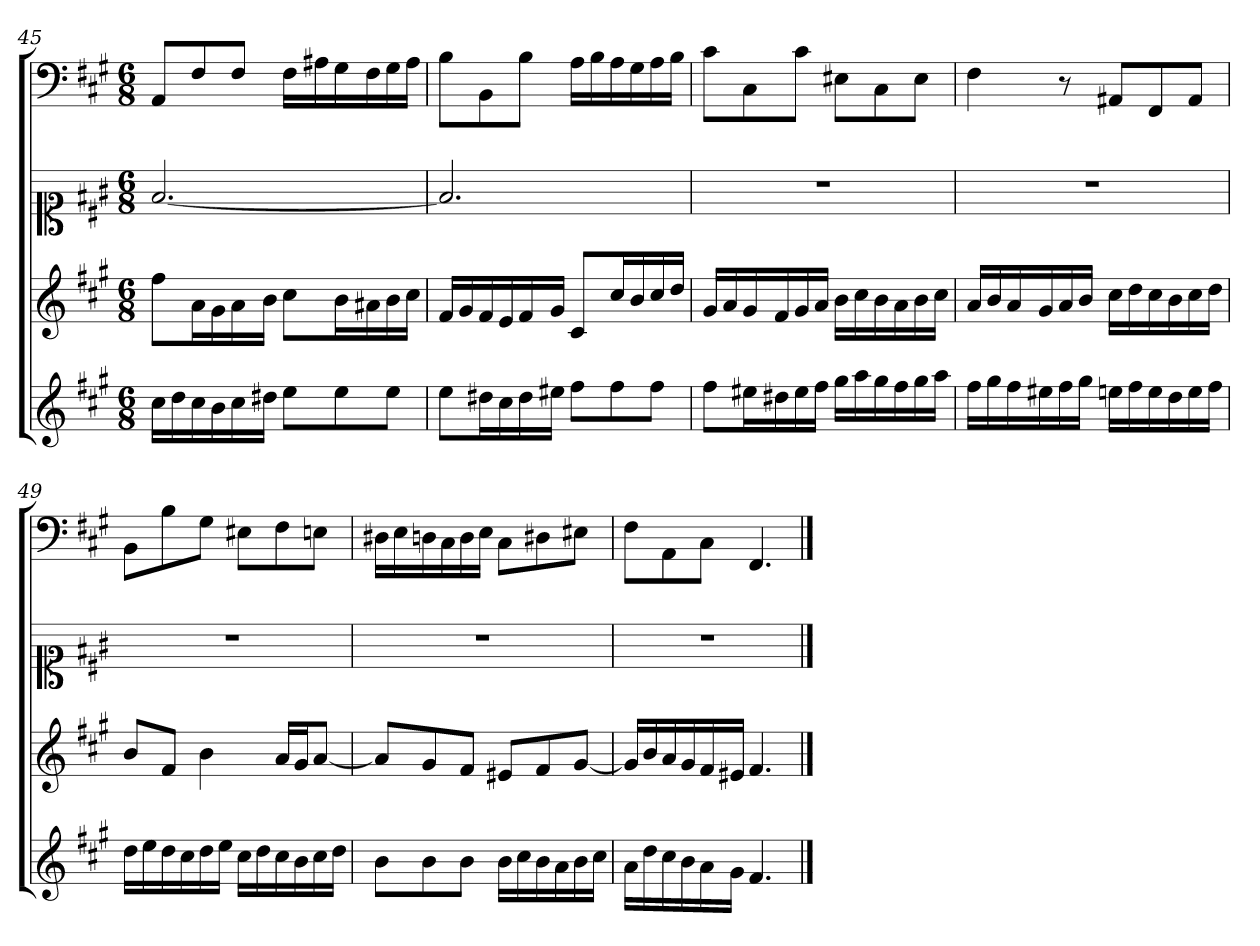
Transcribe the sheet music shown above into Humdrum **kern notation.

**kern	**kern	**kern	**kern
*part4	*part3	*part2	*part1
*staff4	*staff3	*staff2	*staff1
*	*	*clefC1	*clefF4
*k[f#c#g#]	*k[f#c#g#]	*k[f#c#g#]	*k[f#c#g#]
*f#:	*f#:	*f#:	*f#:
*M6/8	*M6/8	*M6/8	*M6/8
=45	=45	=45	=45
16cc#LL	8ff#L	[2.f#	8AA/L
16dd	.	.	.
16cc#	16aL	.	8F#/
16b	16g#	.	.
16cc#	16a	.	8F#/J
16dd#XJJ	16bJJ	.	.
8eeL	8cc#L	.	16F#\LL
.	.	.	16A#X\
8ee	16bL	.	16G#\
.	16a#X	.	16F#\
8eeJ	16b	.	16G#\
.	16cc#JJ	.	16A#\JJ
=46	=46	=46	=46
8eeL	16f#LL	2.f#]	8B\L
.	16g#	.	.
16dd#XL	16f#	.	8BB\
16cc#	16e	.	.
16dd#	16f#	.	8B\J
16ee#XJJ	16g#JJ	.	.
8ff#L	8c#L	.	16A\LL
.	.	.	16B\
8ff#	16cc#L	.	16A\
.	16b	.	16G#\
8ff#J	16cc#	.	16A\
.	16ddJJ	.	16B\JJ
=47	=47	=47	=47
8ff#L	16g#LL	2.r	8c#\L
.	16a	.	.
16ee#XL	16g#	.	8C#\
16dd#X	16f#	.	.
16ee#	16g#	.	8c#\J
16ff#JJ	16aJJ	.	.
16gg#LL	16bLL	.	8E#X\L
16aa	16cc#	.	.
16gg#	16b	.	8C#\
16ff#	16a	.	.
16gg#	16b	.	8E#\J
16aaJJ	16cc#JJ	.	.
=48	=48	=48	=48
16ff#LL	16aLL	2.r	4F#
16gg#	16b	.	.
16ff#	16a	.	.
16ee#X	16g#	.	.
16ff#	16a	.	8r
16gg#JJ	16bJJ	.	.
16eenLL	16cc#LL	.	8AA#X/L
16ff#	16dd	.	.
16ee	16cc#	.	8FF#/
16dd	16b	.	.
16ee	16cc#	.	8AA#/J
16ff#JJ	16ddJJ	.	.
=49	=49	=49	=49
16ddLL	8bL	2.r	8BB\L
16ee	.	.	.
16dd	8f#J	.	8B\
16cc#	.	.	.
16dd	4b	.	8G#\J
16eeJJ	.	.	.
16cc#LL	.	.	8E#X\L
16dd	.	.	.
16cc#	16aLL	.	8F#\
16b	16g#J	.	.
16cc#	[8aJ	.	8En\J
16ddJJ	.	.	.
=50	=50	=50	=50
8bL	8aL]	2.r	16D#X\LL
.	.	.	16E\
8b	8g#	.	16Dn\
.	.	.	16C#\
8bJ	8f#J	.	16D\
.	.	.	16E\JJ
16bLL	8e#XL	.	8C#\L
16cc#	.	.	.
16b	8f#	.	8D#X\
16a	.	.	.
16b	[8g#J	.	8E#X\J
16cc#JJ	.	.	.
=51	=51	=51	=51
16aLL	16g#LL]	2.r	8F#\L
16dd	16b	.	.
16cc#	16a	.	8AA\
16b	16g#	.	.
16a	16f#	.	8C#\J
16g#JJ	16e#XJJ	.	.
4.f#	4.f#	.	4.FF#
==	==	==	==
*-	*-	*-	*-
